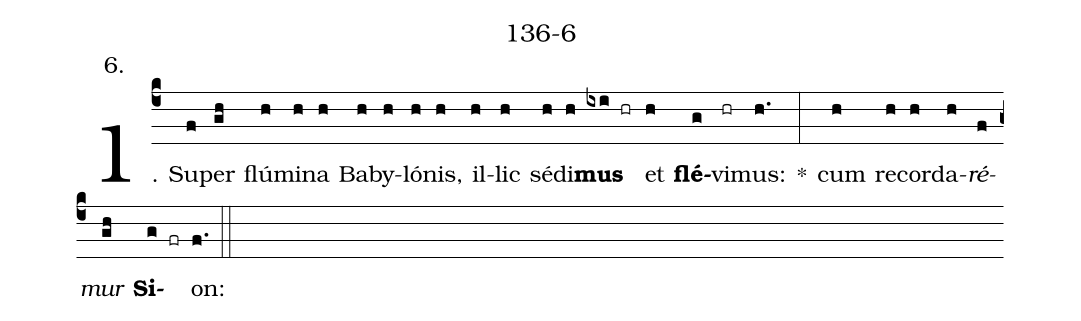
name: 136-6;
annotation: 6.;
%%
(c4)1. Su(f)per(gh) flú(h)mi(h)na(h) Ba(h)by(h)ló(h)nis,(h) il(h)lic(h) sé(h)di(h)<b>mus</b>(ixi hr) et(h) <b>flé</b>(g)vi(hr)mus:(h.) *(:) cum(h) re(h)cor(h)da(h)<i>ré</i>(f)<i>mur</i>(gh) <b>Si</b>(g fr)on:(f.) (::)
